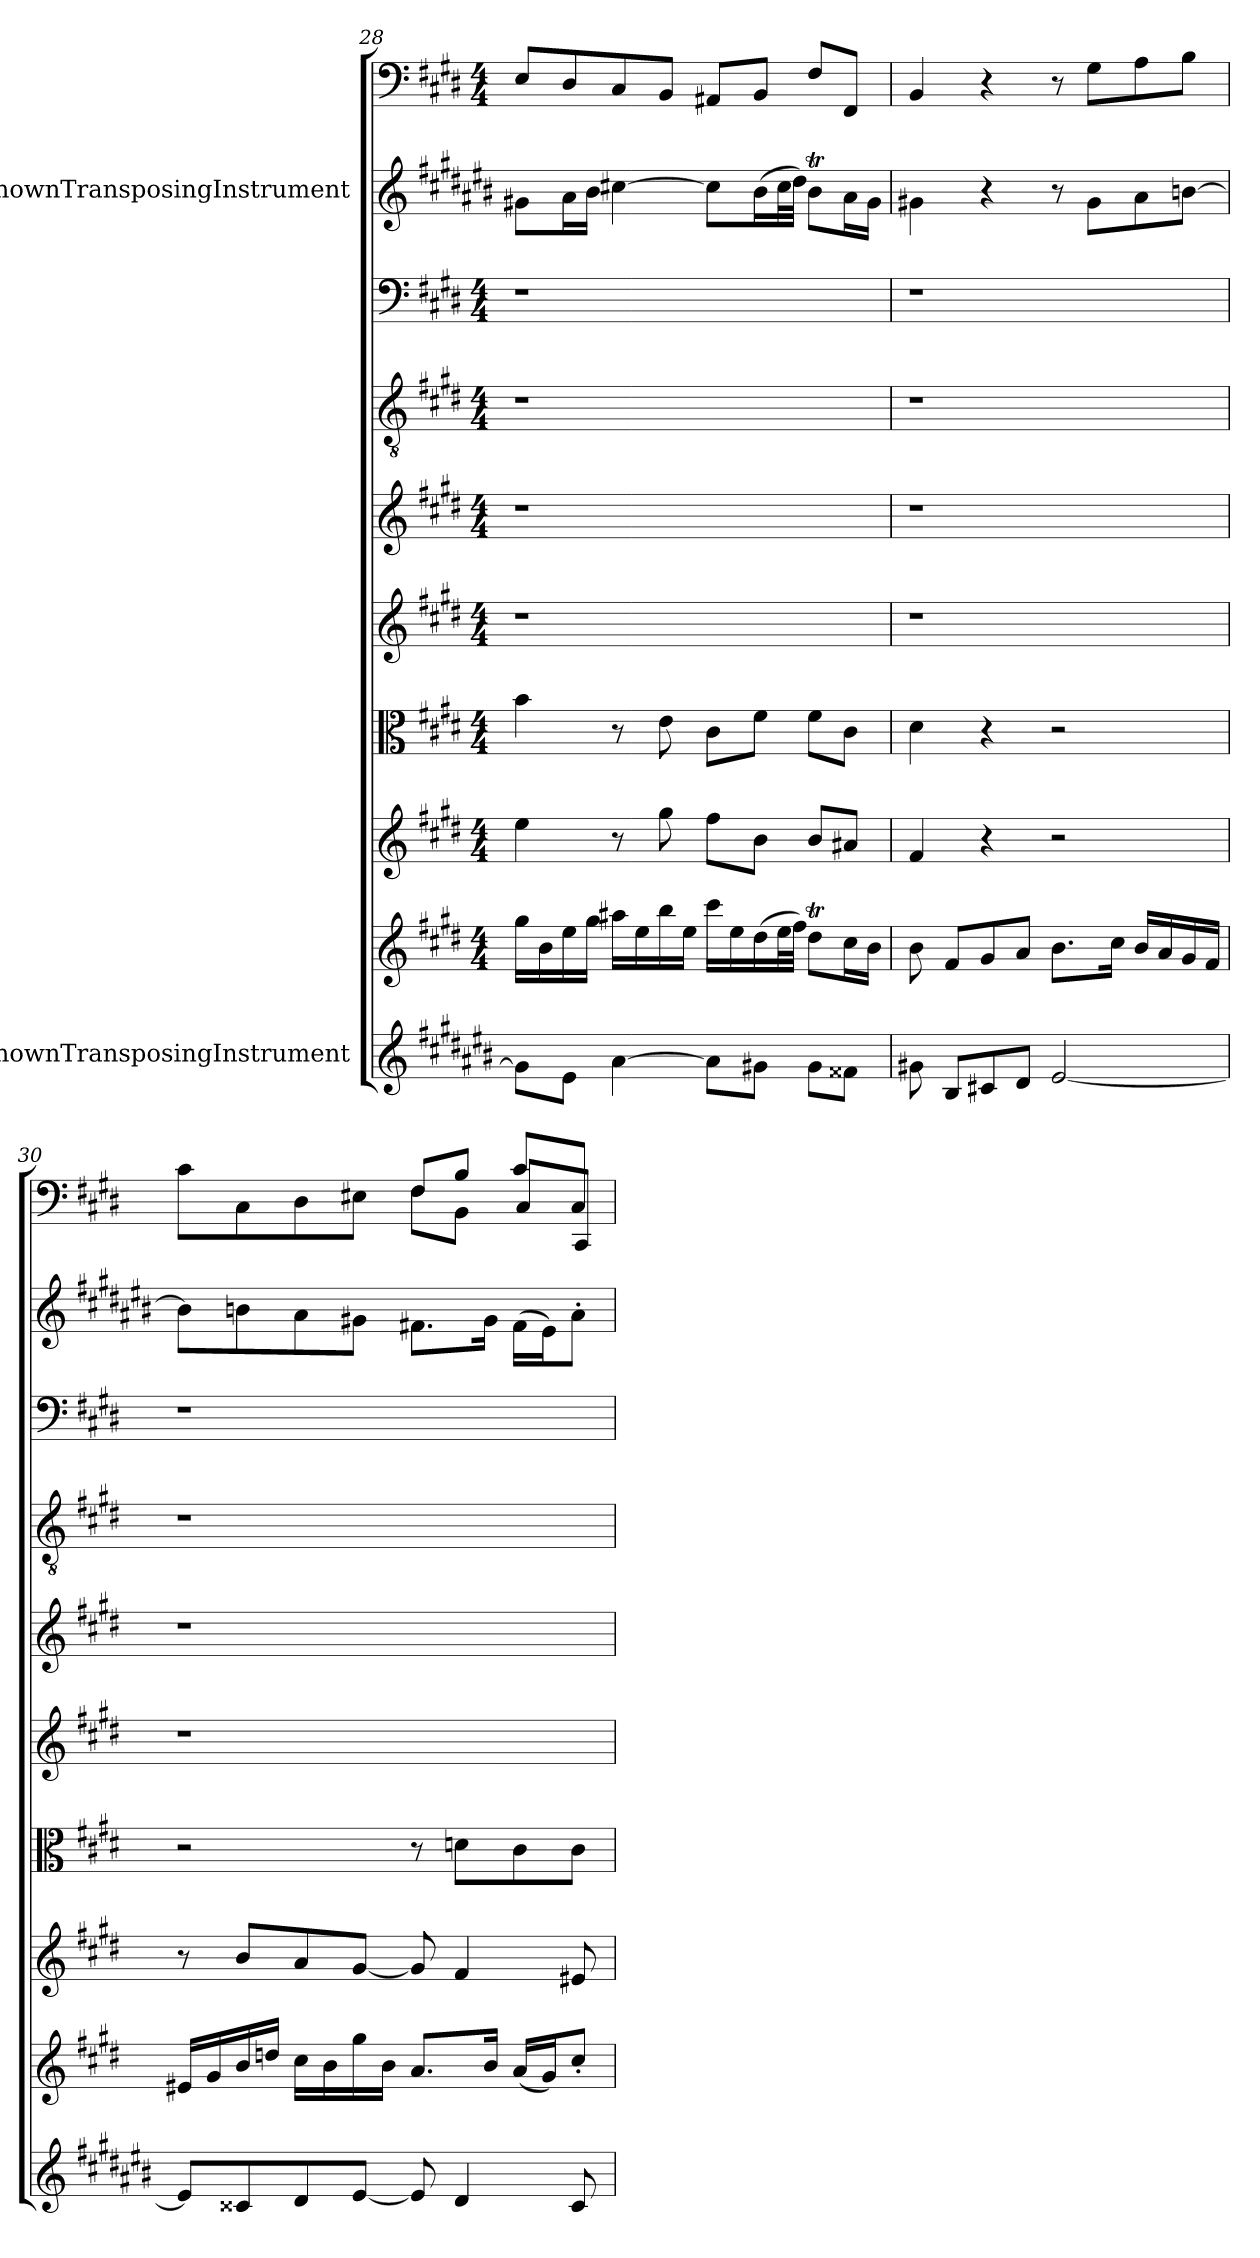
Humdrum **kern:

**kern	**kern	**kern	**kern	**kern	**kern	**kern	**kern	**kern	**kern
*part10	*part9	*part8	*part7	*part6	*part5	*part4	*part3	*part2	*part1
*staff10	*staff9	*staff8	*staff7	*staff6	*staff5	*staff4	*staff3	*staff2	*staff1
*I"UnknownTransposingInstrument	*	*	*	*	*	*	*	*I"UnknownTransposingInstrument	*
*clefG2	*clefG2	*clefG2	*clefC3	*clefG2	*clefG2	*clefGv2	*clefF4	*clefG2	*clefF4
*ITrd-2c-3	*	*	*	*	*	*	*	*ITrd-2c-3	*
*k[f#c#g#d#]	*k[f#c#g#d#]	*k[f#c#g#d#]	*k[f#c#g#d#]	*k[f#c#g#d#]	*k[f#c#g#d#]	*k[f#c#g#d#]	*k[f#c#g#d#]	*k[f#c#g#d#]	*k[f#c#g#d#]
*	*M4/4	*M4/4	*M4/4	*M4/4	*M4/4	*M4/4	*M4/4	*	*M4/4
=28	=28	=28	=28	=28	=28	=28	=28	=28	=28
8b\L]	16gg#\LL	4ee\	4b\	1r	1r	1r	1r	8bn\L	8E/L
.	16b\	.	.	.	.	.	.	.	.
8g#\J	16ee\	.	.	.	.	.	.	16cc#\L	8D#/
.	16gg#\JJ	.	.	.	.	.	.	16dd#\JJ	.
[4cc#\	16aa#X\LL	8r	8r	.	.	.	.	[4een\	8C#/
.	16ee\	.	.	.	.	.	.	.	.
.	16bb\	8gg#\	8e\	.	.	.	.	.	8BB/J
.	16ee\JJ	.	.	.	.	.	.	.	.
8cc#\L]	16ccc#\LL	8ff#\L	8c#\L	.	.	.	.	8ee\L]	8AA#X/L
.	16ee\	.	.	.	.	.	.	.	.
8bn\J	(16dd#\	8b\J	8f#\J	.	.	.	.	(16dd#\L	8BB/J
.	32ee\L	.	.	.	.	.	.	32ee\L	.
.	32ff#\JJJ)	.	.	.	.	.	.	32ff#\JJJ)	.
8b\L	8dd#t\L	8b/L	8f#\L	.	.	.	.	8dd#t\L	8F#/L
8a#X\J	16cc#\L	8a#X/J	8c#\J	.	.	.	.	16cc#\L	8FF#/J
.	16b\JJ	.	.	.	.	.	.	16b\JJ	.
=29	=29	=29	=29	=29	=29	=29	=29	=29	=29
8bn\	8b\	4f#/	4d#\	1r	1r	1r	1r	4bn\	4BB/
8d#/L	8f#/L	.	.	.	.	.	.	.	.
8en/	8g#/	4r	4r	.	.	.	.	4r	4r
8f#/J	8a/J	.	.	.	.	.	.	.	.
[2g#/	8.b\L	2r	2r	.	.	.	.	8r	8r
.	.	.	.	.	.	.	.	8b\L	8G#\L
.	16cc#\Jk	.	.	.	.	.	.	.	.
.	16b/LL	.	.	.	.	.	.	8cc#\	8A\
.	16a/	.	.	.	.	.	.	.	.
.	16g#/	.	.	.	.	.	.	[8ddn\J	8B\J
.	16f#/JJ	.	.	.	.	.	.	.	.
=30	=30	=30	=30	=30	=30	=30	=30	=30	=30
*	*	*	*	*	*	*	*	*	*^
8g#/L]	16e#X/LL	8r	2r	1r	1r	1r	1r	8dd\L]	8c#\L	2ryy
.	16g#/	.	.	.	.	.	.	.	.	.
8e#X/	16b/	8b/L	.	.	.	.	.	8ddn\	8C#\	.
.	16ddn/JJ	.	.	.	.	.	.	.	.	.
8f#/	16cc#\LL	8a/	.	.	.	.	.	8cc#\	8D#\	.
.	16b\	.	.	.	.	.	.	.	.	.
[8g#/J	16gg#\	[8g#/J	.	.	.	.	.	8bn\J	8E#X\J	.
.	16b\JJ	.	.	.	.	.	.	.	.	.
8g#/]	8.a/L	8g#/]	8r	.	.	.	.	8.an\L	8F#/L	8F#\L
4f#/	.	4f#/	8dn\L	.	.	.	.	.	8B/J	8BB\J
.	16b/Jk	.	.	.	.	.	.	16b\Jk	.	.
.	(16a/LL	.	8c#\	.	.	.	.	(16a\LL	8c#/L	8C#\L
.	16g#/J)	.	.	.	.	.	.	16g#\J)	.	.
8e#/	8cc#'/J	8e#X/	8c#\J	.	.	.	.	8cc#'\J	8C#/J	8CC#/J
*	*	*	*	*	*	*	*	*	*v	*v
=	=	=	=	=	=	=	=	=	=
*-	*-	*-	*-	*-	*-	*-	*-	*-	*-
